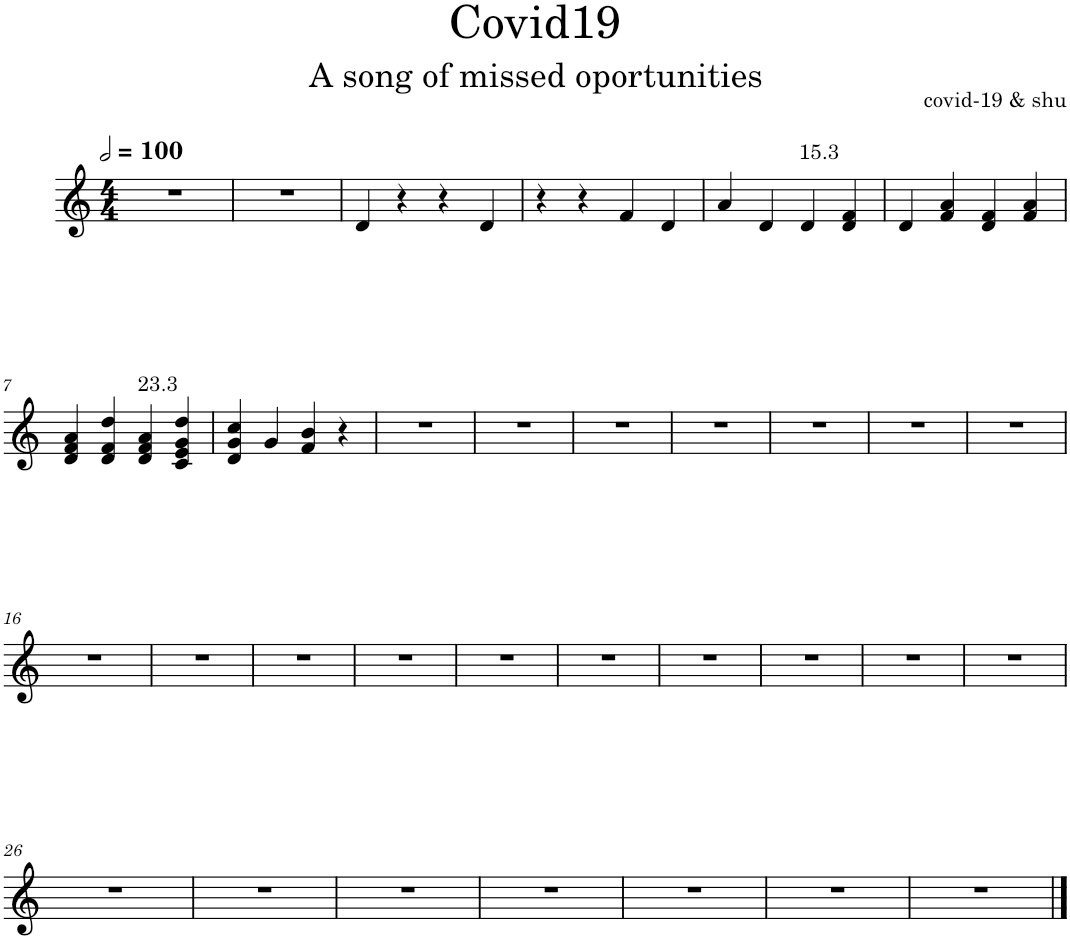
**kern
*part1
*staff1
*I"Piano
*I'Pno.
*clefG2
*k[]
*M4/4
*MM200
=1
1r
=2
1r
=3
4d/
4r
4r
4d/
=4
4r
4r
4f/
4d/
=5
4a/
4d/
!LO:TX:a:t=15.3
4d/
4d/ 4f/
=6
4d/
4f/ 4a/
4d/ 4f/
4f/ 4a/
!!LO:LB:g=z
=7
4d/ 4f/ 4a/
4d/ 4f/ 4dd/
!LO:TX:a:t=23.3
4d/ 4f/ 4a/
4c/ 4e/ 4g/ 4dd/
=8
4d/ 4g/ 4cc/
4g/
4f/ 4b/
4r
=9
1r
=10
1r
=11
1r
=12
1r
=13
1r
=14
1r
=15
1r
!!LO:LB:g=z
=16
1r
=17
1r
=18
1r
=19
1r
=20
1r
=21
1r
=22
1r
=23
1r
=24
1r
=25
1r
!!LO:LB:g=z
=26
1r
=27
1r
=28
1r
=29
1r
=30
1r
=31
1r
=32
1r
==
*-
